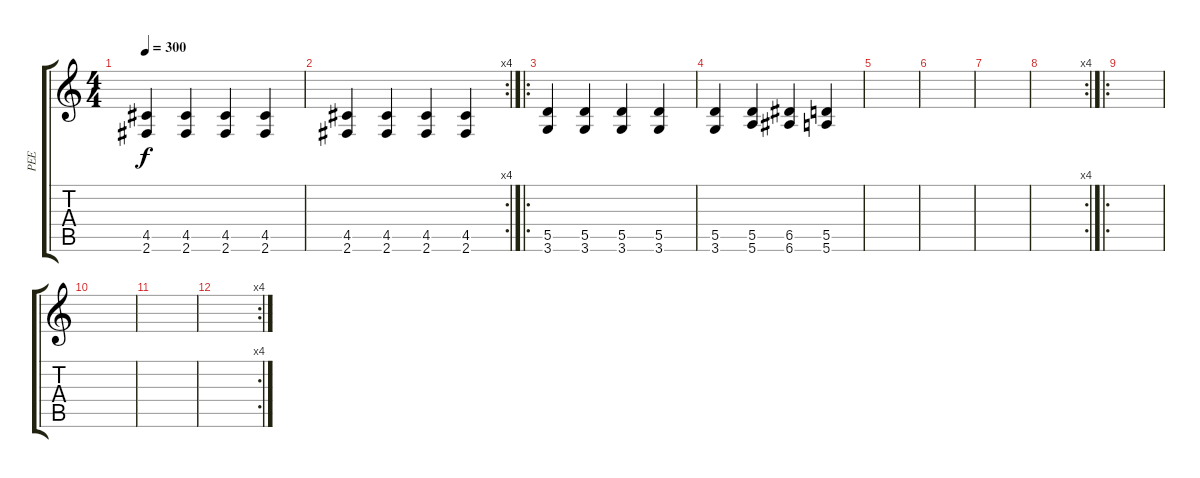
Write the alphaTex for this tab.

\track ("PEE" "PEE") {instrument distortionguitar}
\staff {score tabs}
\tuning (E4 B3 G3 D3 A2 E2) {hide}
\ts (4 4)
\tempo 300
\clef g2
\ks c
(4.5 2.6).4{dy f} (4.5 2.6).4 (4.5 2.6).4 (4.5 2.6).4 |
\rc 4
(4.5 2.6).4 (4.5 2.6).4 (4.5 2.6).4 (4.5 2.6).4 |
\ro
(5.5 3.6).4 (5.5 3.6).4 (5.5 3.6).4 (5.5 3.6).4 |
(5.5 3.6).4 (5.5 5.6).4 (6.5 6.6).4 (5.5 5.6).4 |
|
|
|
\rc 4
|
\ro
|
|
|
\rc 4
